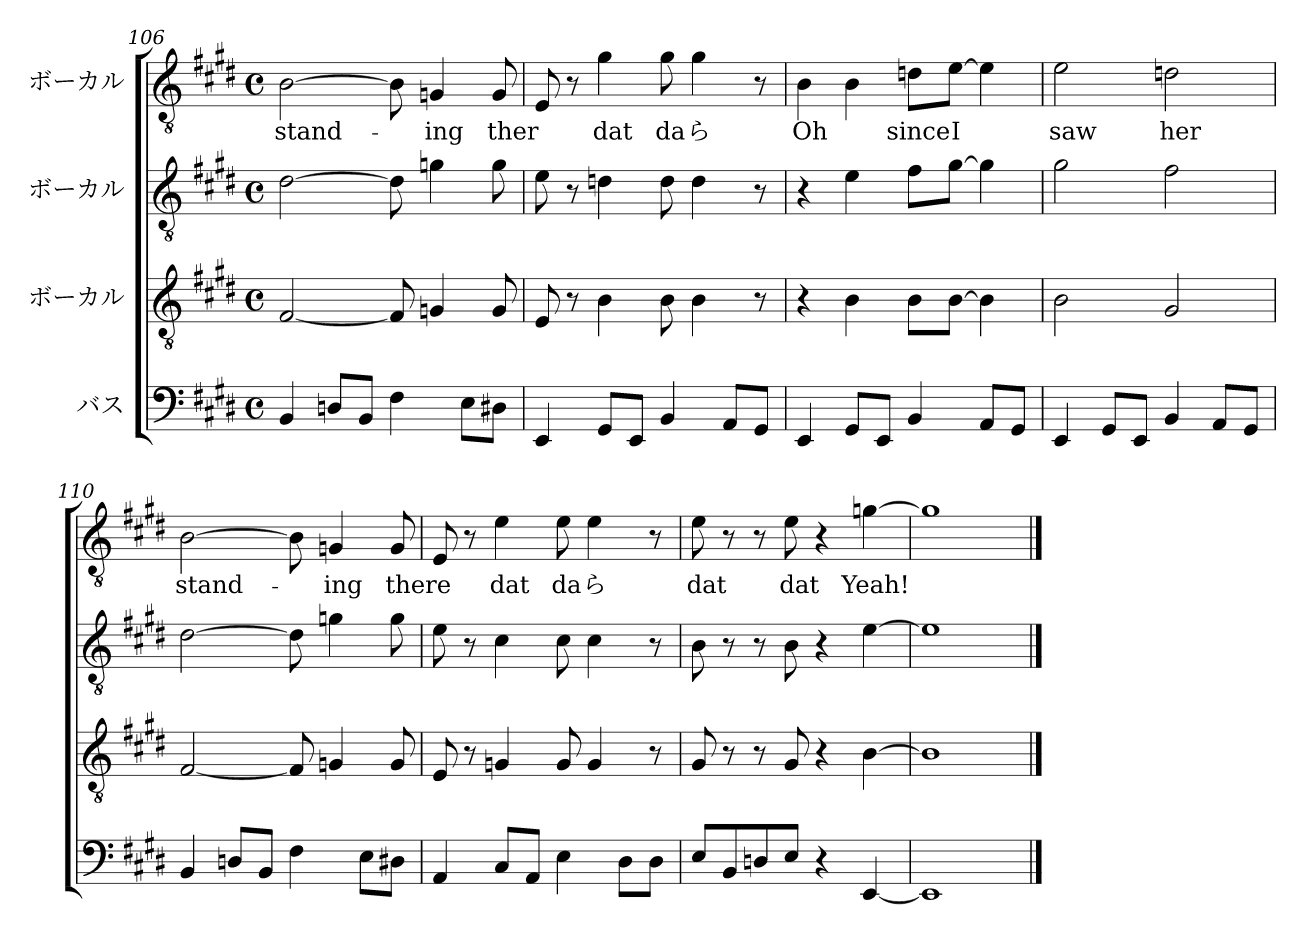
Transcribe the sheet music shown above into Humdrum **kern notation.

**kern	**kern	**kern	**kern	**text
*part4	*part3	*part2	*part1	*part1
*staff4	*staff3	*staff2	*staff1	*staff1
*I"バス	*I"ボーカル	*I"ボーカル	*I"ボーカル	*
*clefF4	*clefGv2	*clefGv2	*clefGv2	*
*k[f#c#g#d#]	*k[f#c#g#d#]	*k[f#c#g#d#]	*k[f#c#g#d#]	*
*M4/4	*M4/4	*M4/4	*M4/4	*
*met(c)	*met(c)	*met(c)	*met(c)	*
=106	=106	=106	=106	=106
4BB/	[2F#/	[2d#\	[2B\	stand-
8Dn/L	.	.	.	.
8BB/J	.	.	.	.
4F#\	8F#/]	8d#\]	8B\]	.
.	4Gn/	4gn\	4Gn/	-ing
8E\L	.	.	.	.
8D#X\J	8G/	8g\	8G/	ther
=107	=107	=107	=107	=107
4EE/	8E/	8e\	8E/	.
.	8r	8r	8r	.
8GG#/L	4B\	4dn\	4g#\	dat
8EE/J	.	.	.	.
4BB/	8B\	8d\	8g#\	da
.	4B\	4d\	4g#\	ら
8AA/L	.	.	.	.
8GG#/J	8r	8r	8r	.
!!LO:PB:g=z
=108	=108	=108	=108	=108
4EE/	4r	4r	4B\	Oh
8GG#/L	4B\	4e\	4B\	.
8EE/J	.	.	.	.
4BB/	8B\L	8f#\L	8dn\L	since
.	[8B\J	[8g#\J	[8e\J	I
8AA/L	4B\]	4g#\]	4e\]	.
8GG#/J	.	.	.	.
=109	=109	=109	=109	=109
4EE/	2B\	2g#\	2e\	saw
8GG#/L	.	.	.	.
8EE/J	.	.	.	.
4BB/	2G#/	2f#\	2dn\	her
8AA/L	.	.	.	.
8GG#/J	.	.	.	.
=110	=110	=110	=110	=110
4BB/	[2F#/	[2d#\	[2B\	stand-
8Dn/L	.	.	.	.
8BB/J	.	.	.	.
4F#\	8F#/]	8d#\]	8B\]	.
.	4Gn/	4gn\	4Gn/	-ing
8E\L	.	.	.	.
8D#X\J	8G/	8g\	8G/	there
=111	=111	=111	=111	=111
4AA/	8E/	8e\	8E/	.
.	8r	8r	8r	.
8C#/L	4Gn/	4c#\	4e\	dat
8AA/J	.	.	.	.
4E\	8G/	8c#\	8e\	da
.	4G/	4c#\	4e\	ら
8D#\L	.	.	.	.
8D#\J	8r	8r	8r	.
!!LO:LB:g=z
=112	=112	=112	=112	=112
8E/L	8G#/	8B\	8e\	dat
8BB/	8r	8r	8r	.
8Dn/	8r	8r	8r	.
8E/J	8G#/	8B\	8e\	dat
4r	4r	4r	4r	.
[4EE/	[4B\	[4e\	[4gn\	Yeah!
=113	=113	=113	=113	=113
1EE]	1B]	1e]	1g]	.
==	==	==	==	==
*-	*-	*-	*-	*-
